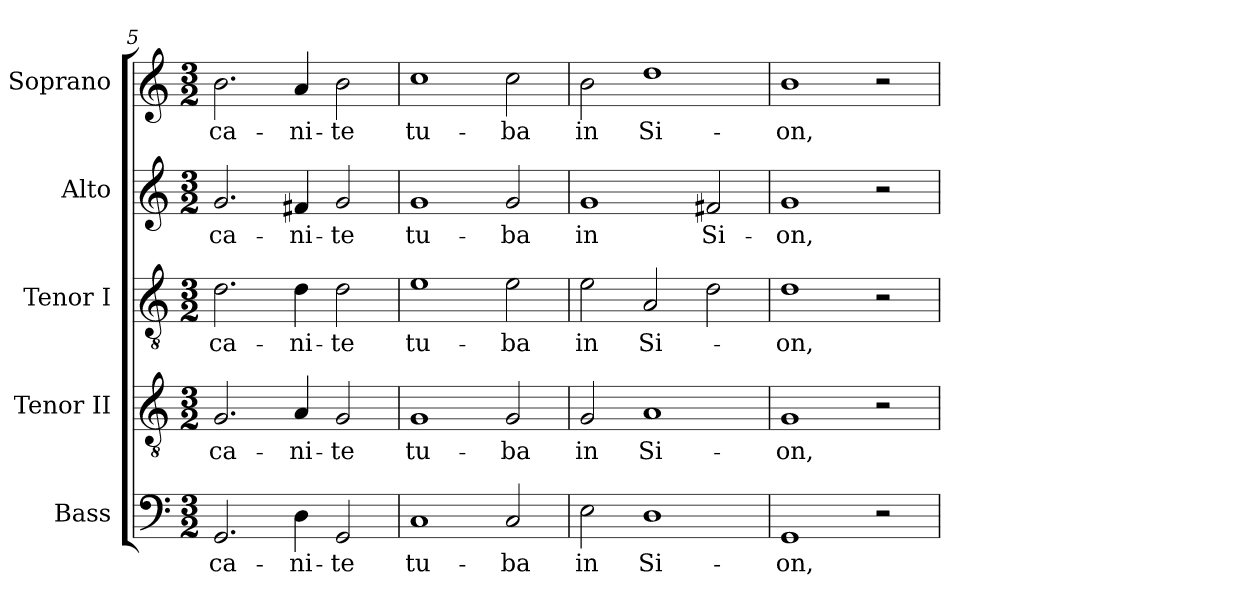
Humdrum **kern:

**kern	**text	**kern	**text	**kern	**text	**kern	**text	**kern	**text
*part5	*part5	*part4	*part4	*part3	*part3	*part2	*part2	*part1	*part1
*staff5	*staff5	*staff4	*staff4	*staff3	*staff3	*staff2	*staff2	*staff1	*staff1
*I"Bass	*	*I"Tenor II	*	*I"Tenor I	*	*I"Alto	*	*I"Soprano	*
*I'B.	*	*	*	*I'T.	*	*I'T.	*	*I'S.	*
*clefF4	*	*clefGv2	*	*clefGv2	*	*clefG2	*	*clefG2	*
*	*	*	*	*ITrd7c12	*	*ITrd7c12	*	*	*
*k[]	*	*k[]	*	*k[]	*	*k[]	*	*k[]	*
*C:	*	*C:	*	*C:	*	*C:	*	*C:	*
*M3/2	*	*M3/2	*	*M3/2	*	*M3/2	*	*M3/2	*
=5	=5	=5	=5	=5	=5	=5	=5	=5	=5
!	!LO:LY:b:color=#000000	!	!	!	!	!	!	!	!
!	!	!	!LO:LY:b:color=#000000	!	!	!	!	!	!
!	!	!	!	!	!LO:LY:b:color=#000000	!	!	!	!
!	!	!	!	!	!	!	!LO:LY:b:color=#000000	!	!
!	!	!	!	!	!	!	!	!	!LO:LY:b:color=#000000
2.GGi/	ca-	2.Gi/	ca-	2.Di\	ca-	2.Gi/	ca-	2.bi\	ca-
!	!LO:LY:b:color=#000000	!	!	!	!	!	!	!	!
!	!	!	!LO:LY:b:color=#000000	!	!	!	!	!	!
!	!	!	!	!	!LO:LY:b:color=#000000	!	!	!	!
!	!	!	!	!	!	!	!LO:LY:b:color=#000000	!	!
!	!	!	!	!	!	!	!	!	!LO:LY:b:color=#000000
4Di\	-ni-	4Ai/	-ni-	4Di\	-ni-	4F#Xi/	-ni-	4ai/	-ni-
!	!LO:LY:b:color=#000000	!	!	!	!	!	!	!	!
!	!	!	!LO:LY:b:color=#000000	!	!	!	!	!	!
!	!	!	!	!	!LO:LY:b:color=#000000	!	!	!	!
!	!	!	!	!	!	!	!LO:LY:b:color=#000000	!	!
!	!	!	!	!	!	!	!	!	!LO:LY:b:color=#000000
2GGi/	-te	2Gi/	-te	2Di\	-te	2Gi/	-te	2bi\	-te
=6	=6	=6	=6	=6	=6	=6	=6	=6	=6
!	!LO:LY:b:color=#000000	!	!	!	!	!	!	!	!
!	!	!	!LO:LY:b:color=#000000	!	!	!	!	!	!
!	!	!	!	!	!LO:LY:b:color=#000000	!	!	!	!
!	!	!	!	!	!	!	!LO:LY:b:color=#000000	!	!
!	!	!	!	!	!	!	!	!	!LO:LY:b:color=#000000
1Ci	tu-	1Gi	tu-	1Ei	tu-	1Gi	tu-	1cci	tu-
!	!LO:LY:b:color=#000000	!	!	!	!	!	!	!	!
!	!	!	!LO:LY:b:color=#000000	!	!	!	!	!	!
!	!	!	!	!	!LO:LY:b:color=#000000	!	!	!	!
!	!	!	!	!	!	!	!LO:LY:b:color=#000000	!	!
!	!	!	!	!	!	!	!	!	!LO:LY:b:color=#000000
2Ci/	-ba	2Gi/	-ba	2Ei\	-ba	2Gi/	-ba	2cci\	-ba
!!LO:LB:g=z
=7	=7	=7	=7	=7	=7	=7	=7	=7	=7
!	!LO:LY:b:color=#000000	!	!	!	!	!	!	!	!
!	!	!	!LO:LY:b:color=#000000	!	!	!	!	!	!
!	!	!	!	!	!LO:LY:b:color=#000000	!	!	!	!
!	!	!	!	!	!	!	!LO:LY:b:color=#000000	!	!
!	!	!	!	!	!	!	!	!	!LO:LY:b:color=#000000
2Ei\	in	2Gi/	in	2Ei\	in	1Gi	in	2bi\	in
!	!LO:LY:b:color=#000000	!	!	!	!	!	!	!	!
!	!	!	!LO:LY:b:color=#000000	!	!	!	!	!	!
!	!	!	!	!	!LO:LY:b:color=#000000	!	!	!	!
!	!	!	!	!	!	!	!	!	!LO:LY:b:color=#000000
1Di	Si-	1Ai	Si-	2AAi/	Si-	.	.	1ddi	Si-
!	!	!	!	!	!	!	!LO:LY:b:color=#000000	!	!
.	.	.	.	2Di\	.	2F#Xi/	Si-	.	.
=8	=8	=8	=8	=8	=8	=8	=8	=8	=8
!	!LO:LY:b:color=#000000	!	!	!	!	!	!	!	!
!	!	!	!LO:LY:b:color=#000000	!	!	!	!	!	!
!	!	!	!	!	!LO:LY:b:color=#000000	!	!	!	!
!	!	!	!	!	!	!	!LO:LY:b:color=#000000	!	!
!	!	!	!	!	!	!	!	!	!LO:LY:b:color=#000000
1GGi	-on,	1Gi	-on,	1Di	-on,	1Gi	-on,	1bi	-on,
2r	.	2r	.	2r	.	2r	.	2r	.
=	=	=	=	=	=	=	=	=	=
*-	*-	*-	*-	*-	*-	*-	*-	*-	*-
